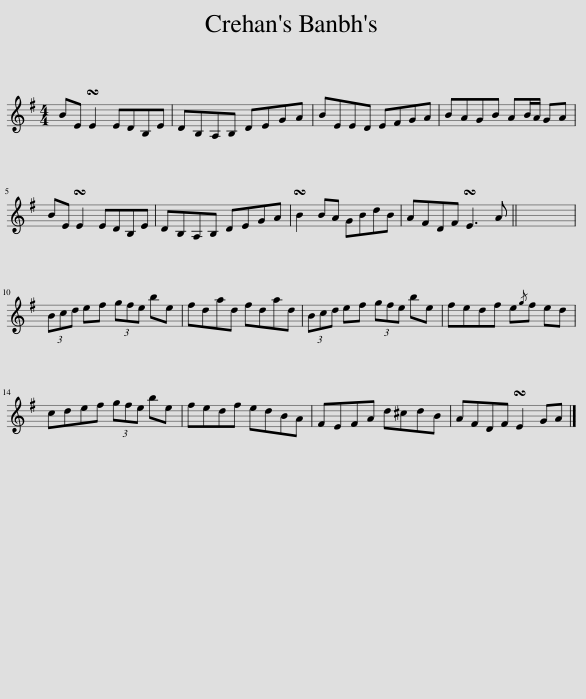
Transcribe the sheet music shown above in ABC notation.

X:1
L:1/8
M:4/4
I:linebreak $
K:Emin
V:1 treble
V:1
 BE !turn!E2 EDB,E | DB,A,B, DEGA | BEED EFGA | BAGB AB/A/ GA |$ BE !turn!E2 EDB,E | %5
 DB,A,B, DEGA | !turn!B2 BA GBdB | AFDF !turn!E3 A || x8 |$ (3Bcd ef (3gfe be | %10
 fdad fdad | (3Bcd ef (3gfe be | fedf e{/g}f ed |$ cdef (3gfe be | fedf edBA | %15
 FEFA d^cdB | AFDF !turn!E2 GA |] %17
